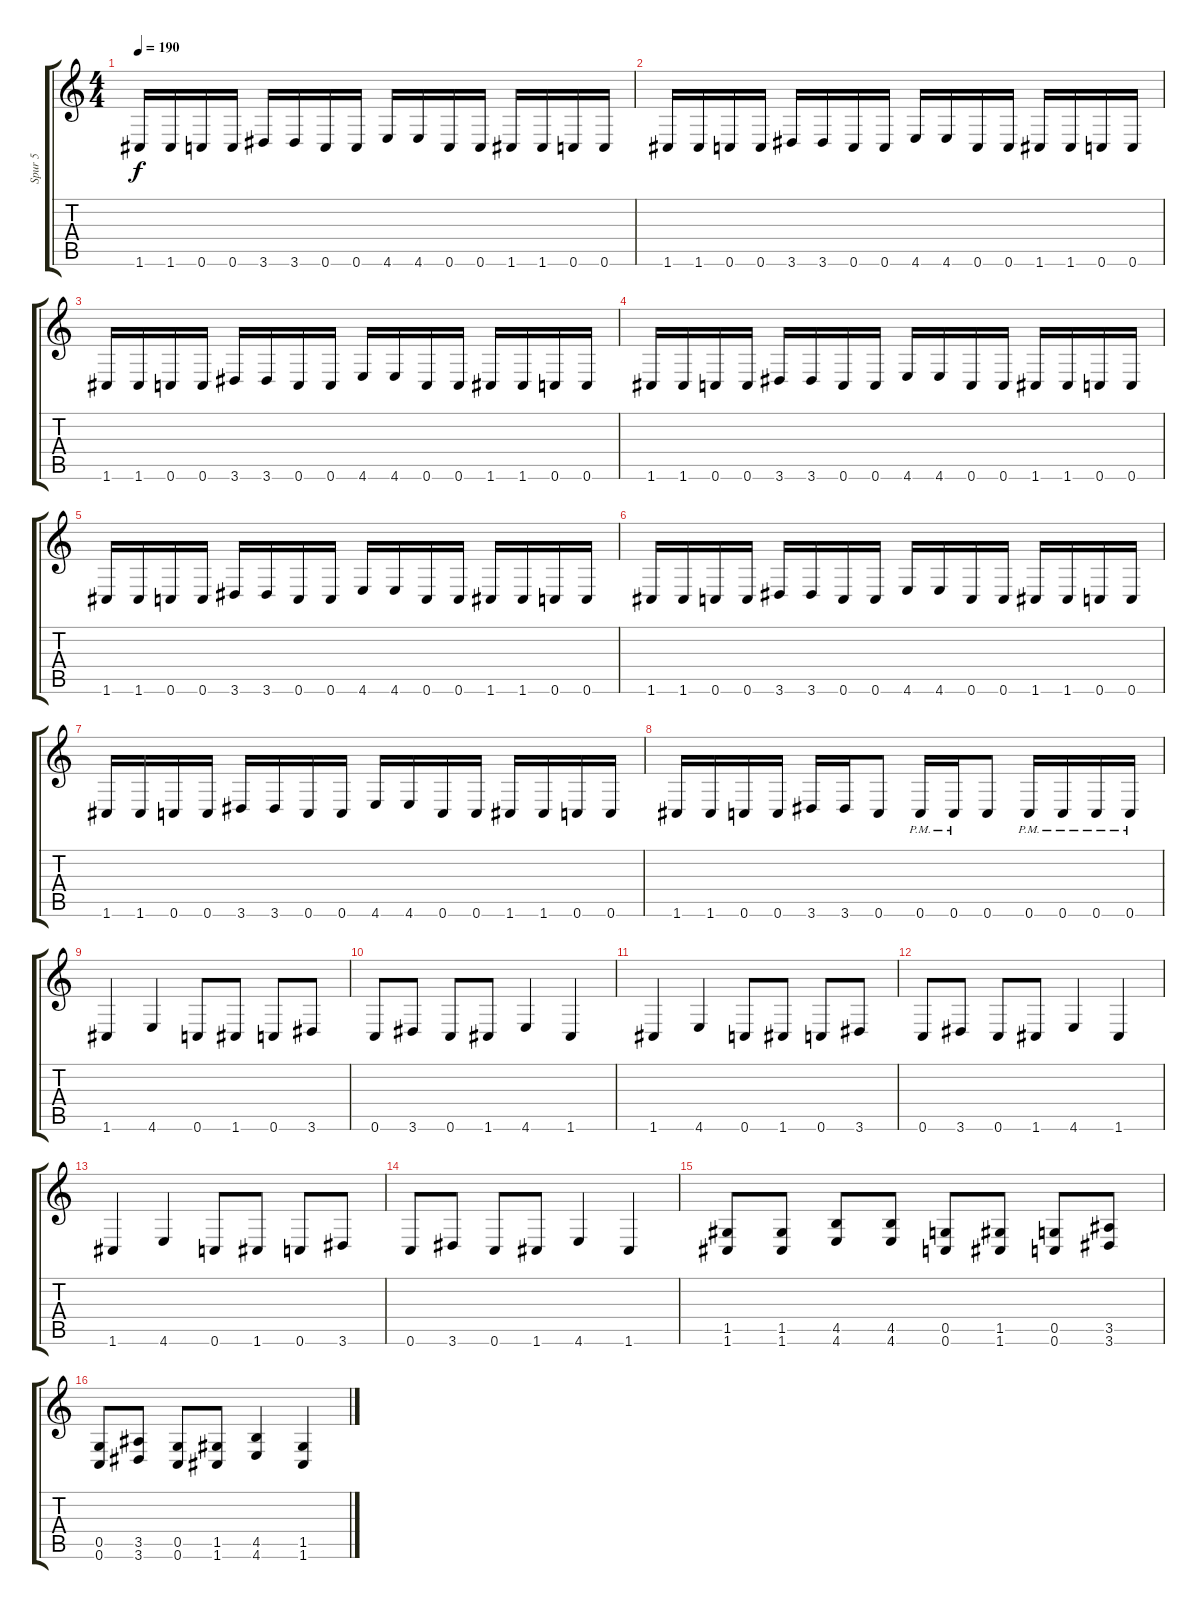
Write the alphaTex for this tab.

\track ("Spur 5" "Spur 5") {instrument overdrivenguitar}
\staff {score tabs}
\tuning (D4 A3 F3 C3 G2 C2) {hide}
\ts (4 4)
\tempo 190
\clef g2
\ks c
1.6.16{dy f} 1.6.16 0.6.16 0.6.16 3.6.16 3.6.16 0.6.16 0.6.16 4.6.16 4.6.16 0.6.16 0.6.16 1.6.16 1.6.16 0.6.16 0.6.16 |
1.6.16 1.6.16 0.6.16 0.6.16 3.6.16 3.6.16 0.6.16 0.6.16 4.6.16 4.6.16 0.6.16 0.6.16 1.6.16 1.6.16 0.6.16 0.6.16 |
1.6.16 1.6.16 0.6.16 0.6.16 3.6.16 3.6.16 0.6.16 0.6.16 4.6.16 4.6.16 0.6.16 0.6.16 1.6.16 1.6.16 0.6.16 0.6.16 |
1.6.16 1.6.16 0.6.16 0.6.16 3.6.16 3.6.16 0.6.16 0.6.16 4.6.16 4.6.16 0.6.16 0.6.16 1.6.16 1.6.16 0.6.16 0.6.16 |
1.6.16 1.6.16 0.6.16 0.6.16 3.6.16 3.6.16 0.6.16 0.6.16 4.6.16 4.6.16 0.6.16 0.6.16 1.6.16 1.6.16 0.6.16 0.6.16 |
1.6.16 1.6.16 0.6.16 0.6.16 3.6.16 3.6.16 0.6.16 0.6.16 4.6.16 4.6.16 0.6.16 0.6.16 1.6.16 1.6.16 0.6.16 0.6.16 |
1.6.16 1.6.16 0.6.16 0.6.16 3.6.16 3.6.16 0.6.16 0.6.16 4.6.16 4.6.16 0.6.16 0.6.16 1.6.16 1.6.16 0.6.16 0.6.16 |
1.6.16 1.6.16 0.6.16 0.6.16 3.6.16 3.6.16 0.6.8 0.6{pm}.16 0.6{pm}.16 0.6.8 0.6{pm}.16 0.6{pm}.16 0.6{pm}.16 0.6{pm}.16 |
1.6.4 4.6.4 0.6.8 1.6.8 0.6.8 3.6.8 |
0.6.8 3.6.8 0.6.8 1.6.8 4.6.4 1.6.4 |
1.6.4 4.6.4 0.6.8 1.6.8 0.6.8 3.6.8 |
0.6.8 3.6.8 0.6.8 1.6.8 4.6.4 1.6.4 |
1.6.4 4.6.4 0.6.8 1.6.8 0.6.8 3.6.8 |
0.6.8 3.6.8 0.6.8 1.6.8 4.6.4 1.6.4 |
(1.5 1.6).8 (1.5 1.6).8 (4.5 4.6).8 (4.5 4.6).8 (0.5 0.6).8 (1.5 1.6).8 (0.5 0.6).8 (3.5 3.6).8 |
(0.5 0.6).8 (3.5 3.6).8 (0.5 0.6).8 (1.5 1.6).8 (4.5 4.6).4 (1.5 1.6).4
